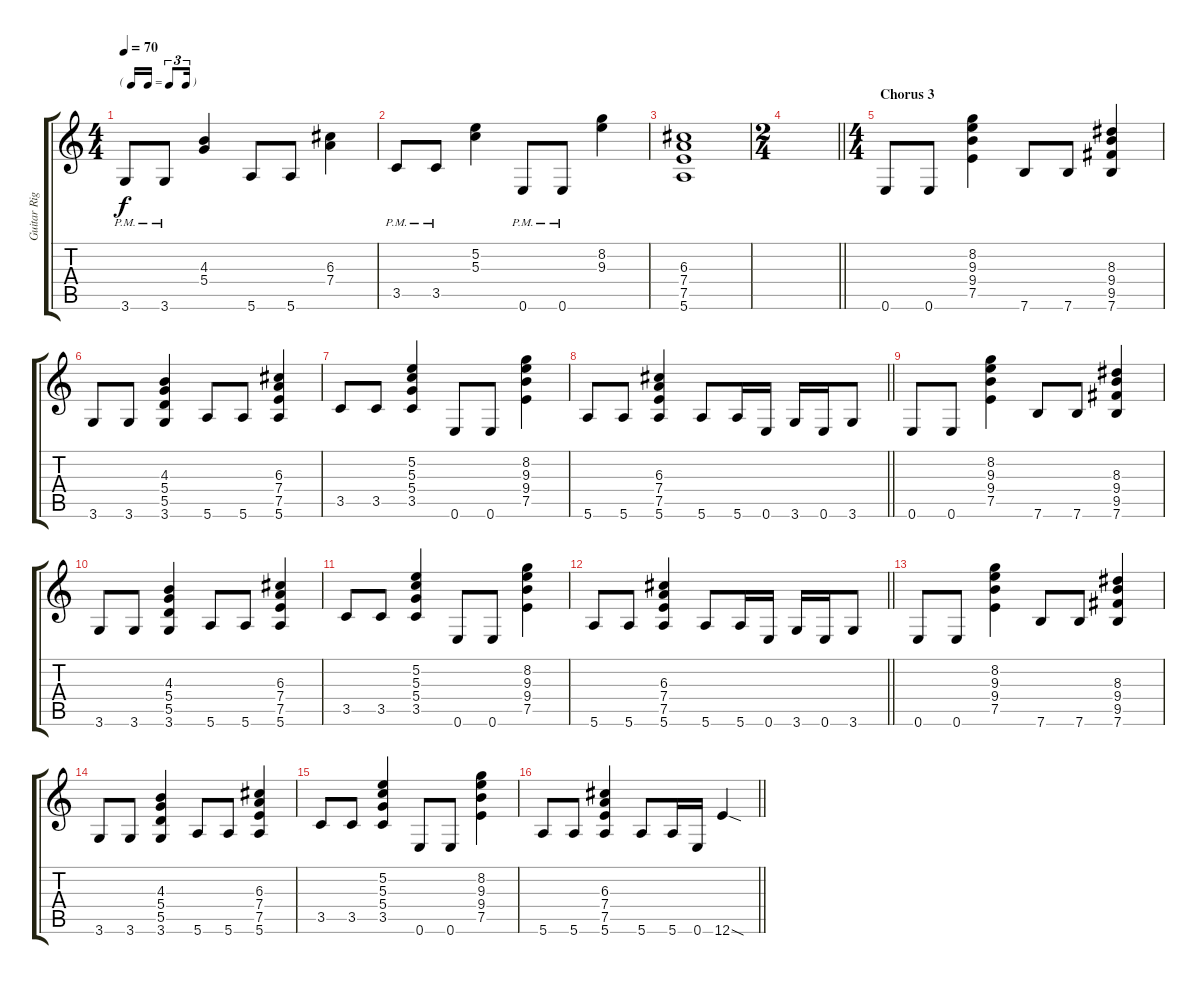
\track ("Guitar Right" "Guitar Rig") {instrument overdrivenguitar}
\staff {score tabs}
\tuning (E4 B3 G3 D3 A2 E2) {hide}
\ts (4 4)
\tf triplet16th
\tempo 70
\clef g2
\ks c
3.6{pm}.8{dy f} 3.6{pm}.8 (4.3 5.4).4 5.6.8 5.6.8 (6.3 7.4).4 |
3.5{pm}.8 3.5{pm}.8 (5.2 5.3).4 0.6{pm}.8 0.6{pm}.8 (8.2 9.3).4 |
(6.3 7.4 7.5 5.6).1 |
\ts (2 4)
\barLineRight lightlight
|
\ts (4 4)
\section ("" "Chorus 3")
0.6.8 0.6.8 (8.2 9.3 9.4 7.5).4 7.6.8 7.6.8 (8.3 9.4 9.5 7.6).4 |
3.6.8 3.6.8 (4.3 5.4 5.5 3.6).4 5.6.8 5.6.8 (6.3 7.4 7.5 5.6).4 |
3.5.8 3.5.8 (5.2 5.3 5.4 3.5).4 0.6.8 0.6.8 (8.2 9.3 9.4 7.5).4 |
\barLineRight lightlight
5.6.8 5.6.8 (6.3 7.4 7.5 5.6).4 5.6.8 5.6.16 0.6.16 3.6.16 0.6.16 3.6.8 |
0.6.8 0.6.8 (8.2 9.3 9.4 7.5).4 7.6.8 7.6.8 (8.3 9.4 9.5 7.6).4 |
3.6.8 3.6.8 (4.3 5.4 5.5 3.6).4 5.6.8 5.6.8 (6.3 7.4 7.5 5.6).4 |
3.5.8 3.5.8 (5.2 5.3 5.4 3.5).4 0.6.8 0.6.8 (8.2 9.3 9.4 7.5).4 |
\barLineRight lightlight
5.6.8 5.6.8 (6.3 7.4 7.5 5.6).4 5.6.8 5.6.16 0.6.16 3.6.16 0.6.16 3.6.8 |
0.6.8 0.6.8 (8.2 9.3 9.4 7.5).4 7.6.8 7.6.8 (8.3 9.4 9.5 7.6).4 |
3.6.8 3.6.8 (4.3 5.4 5.5 3.6).4 5.6.8 5.6.8 (6.3 7.4 7.5 5.6).4 |
3.5.8 3.5.8 (5.2 5.3 5.4 3.5).4 0.6.8 0.6.8 (8.2 9.3 9.4 7.5).4 |
\barLineRight lightlight
5.6.8 5.6.8 (6.3 7.4 7.5 5.6).4 5.6.8 5.6.16 0.6.16 12.6{sod}.4
